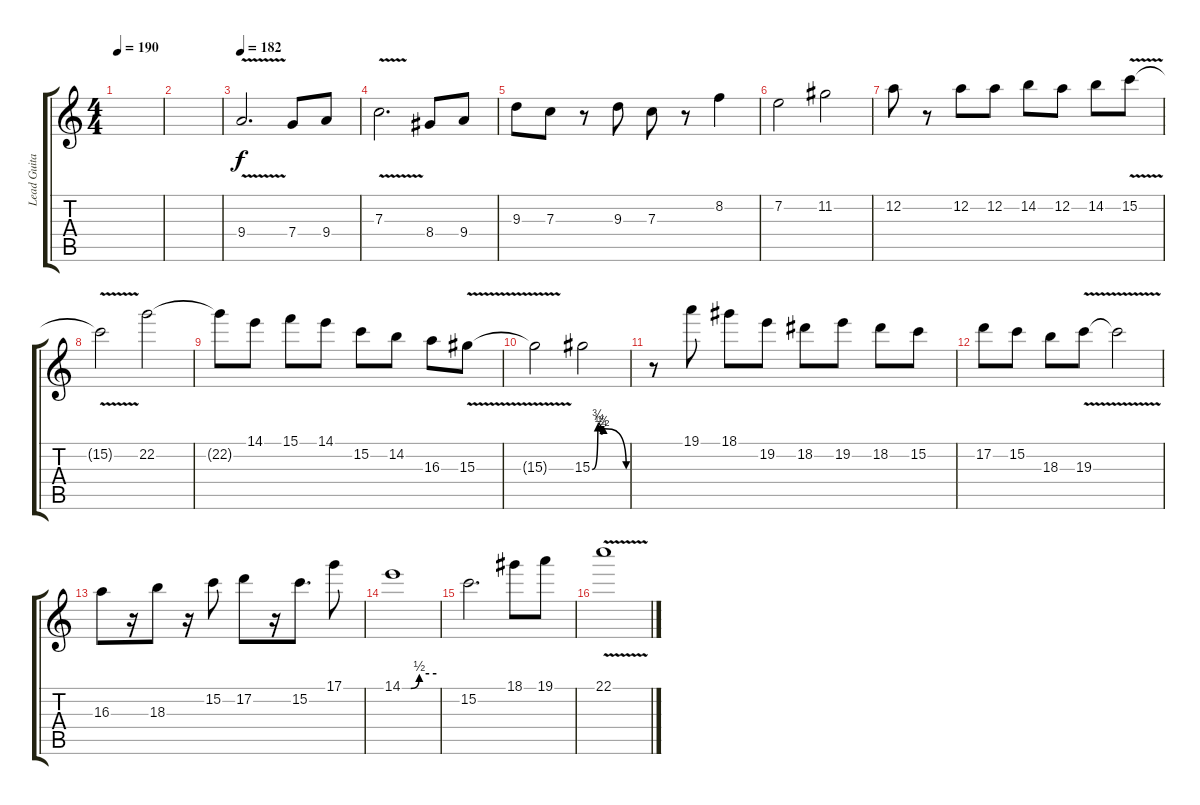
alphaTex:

\track ("Lead Guitar 1" "Lead Guita") {instrument distortionguitar}
\staff {score tabs}
\tuning (D4 A3 F3 C3 G2 C2) {hide}
\ts (4 4)
\tempo 190
\clef g2
\ks c
|
|
\tempo 182
9.4{v}.2{d instrument overdrivenguitar} 7.4.8 9.4.8 |
7.3{v}.2{d} 8.4.8 9.4.8 |
9.3.8 7.3.8 r.8 9.3.8 7.3.8 r.8 8.2.4 |
7.2.2 11.2.2 |
12.2.8 r.8 12.2.8 12.2.8 14.2.8 12.2.8 14.2.8 15.2{v}.8 |
15.2{t}.2 22.2.2 |
22.2{t}.8 14.1.8 15.1.8 14.1.8 15.2.8 14.2.8 16.3.8 15.3{v}.8 |
15.3{t}.2 15.3{be (custom 0 0 10 3 15 1 20 2 60 0)}.2{instrument guitarharmonics} |
r.8{instrument overdrivenguitar} 19.1.8 18.1.8 19.2.8 18.2.8 19.2.8 18.2.8 15.2.8 |
17.2.8 15.2.8 18.3.8 19.3{v}.8 19.3{t}.2 |
16.3.8 r.16 18.3.8 r.16 15.2.8 17.2.8 r.16 15.2.8{d} 17.1.8 |
14.1{be (custom 0 0 15 0 30 2 60 2)}.1 |
15.2.2{d} 18.1.8 19.1.8 |
22.1{v}.1
